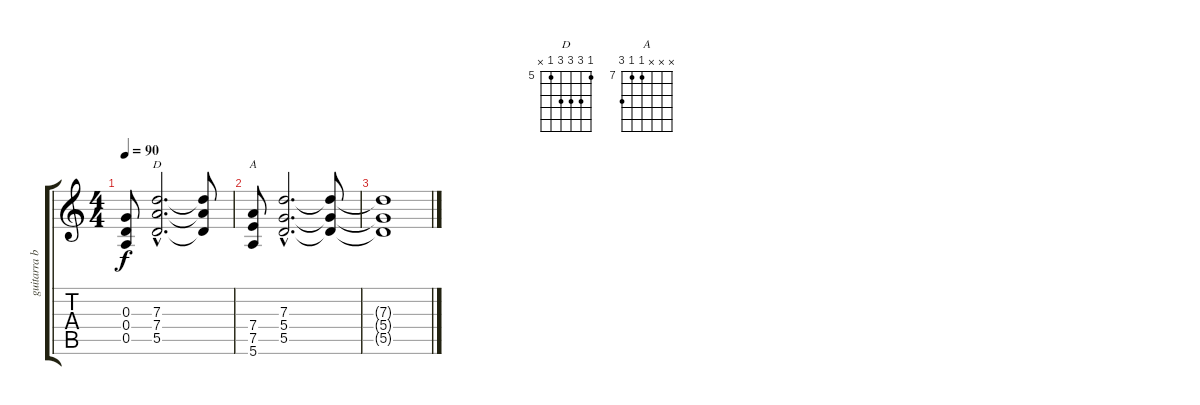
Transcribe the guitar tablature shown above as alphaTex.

\track ("guitarra base" "guitarra b") {instrument distortionguitar}
\staff {score tabs}
\tuning (E4 B3 G3 D3 A2 E2) {hide}
\chord ("D" 5 7 7 7 5 x) {firstfret 5}
\chord ("A" x x x 7 7 9) {firstfret 7}
\ts (4 4)
\tempo 90
\clef g2
\ks c
(0.3 0.4 0.5).8{dy f} (7.3{hac} 7.4{hac} 5.5{hac}).2{d ch "D"} (7.3{t} 7.4{t} 5.5{t}).8 |
(7.4 7.5 5.6).8{ch "A"} (7.3{hac} 5.4{hac} 5.5{hac}).2{d} (7.3{t} 5.4{t} 5.5{t}).8 |
(7.3{t} 5.4{t} 5.5{t}).1
